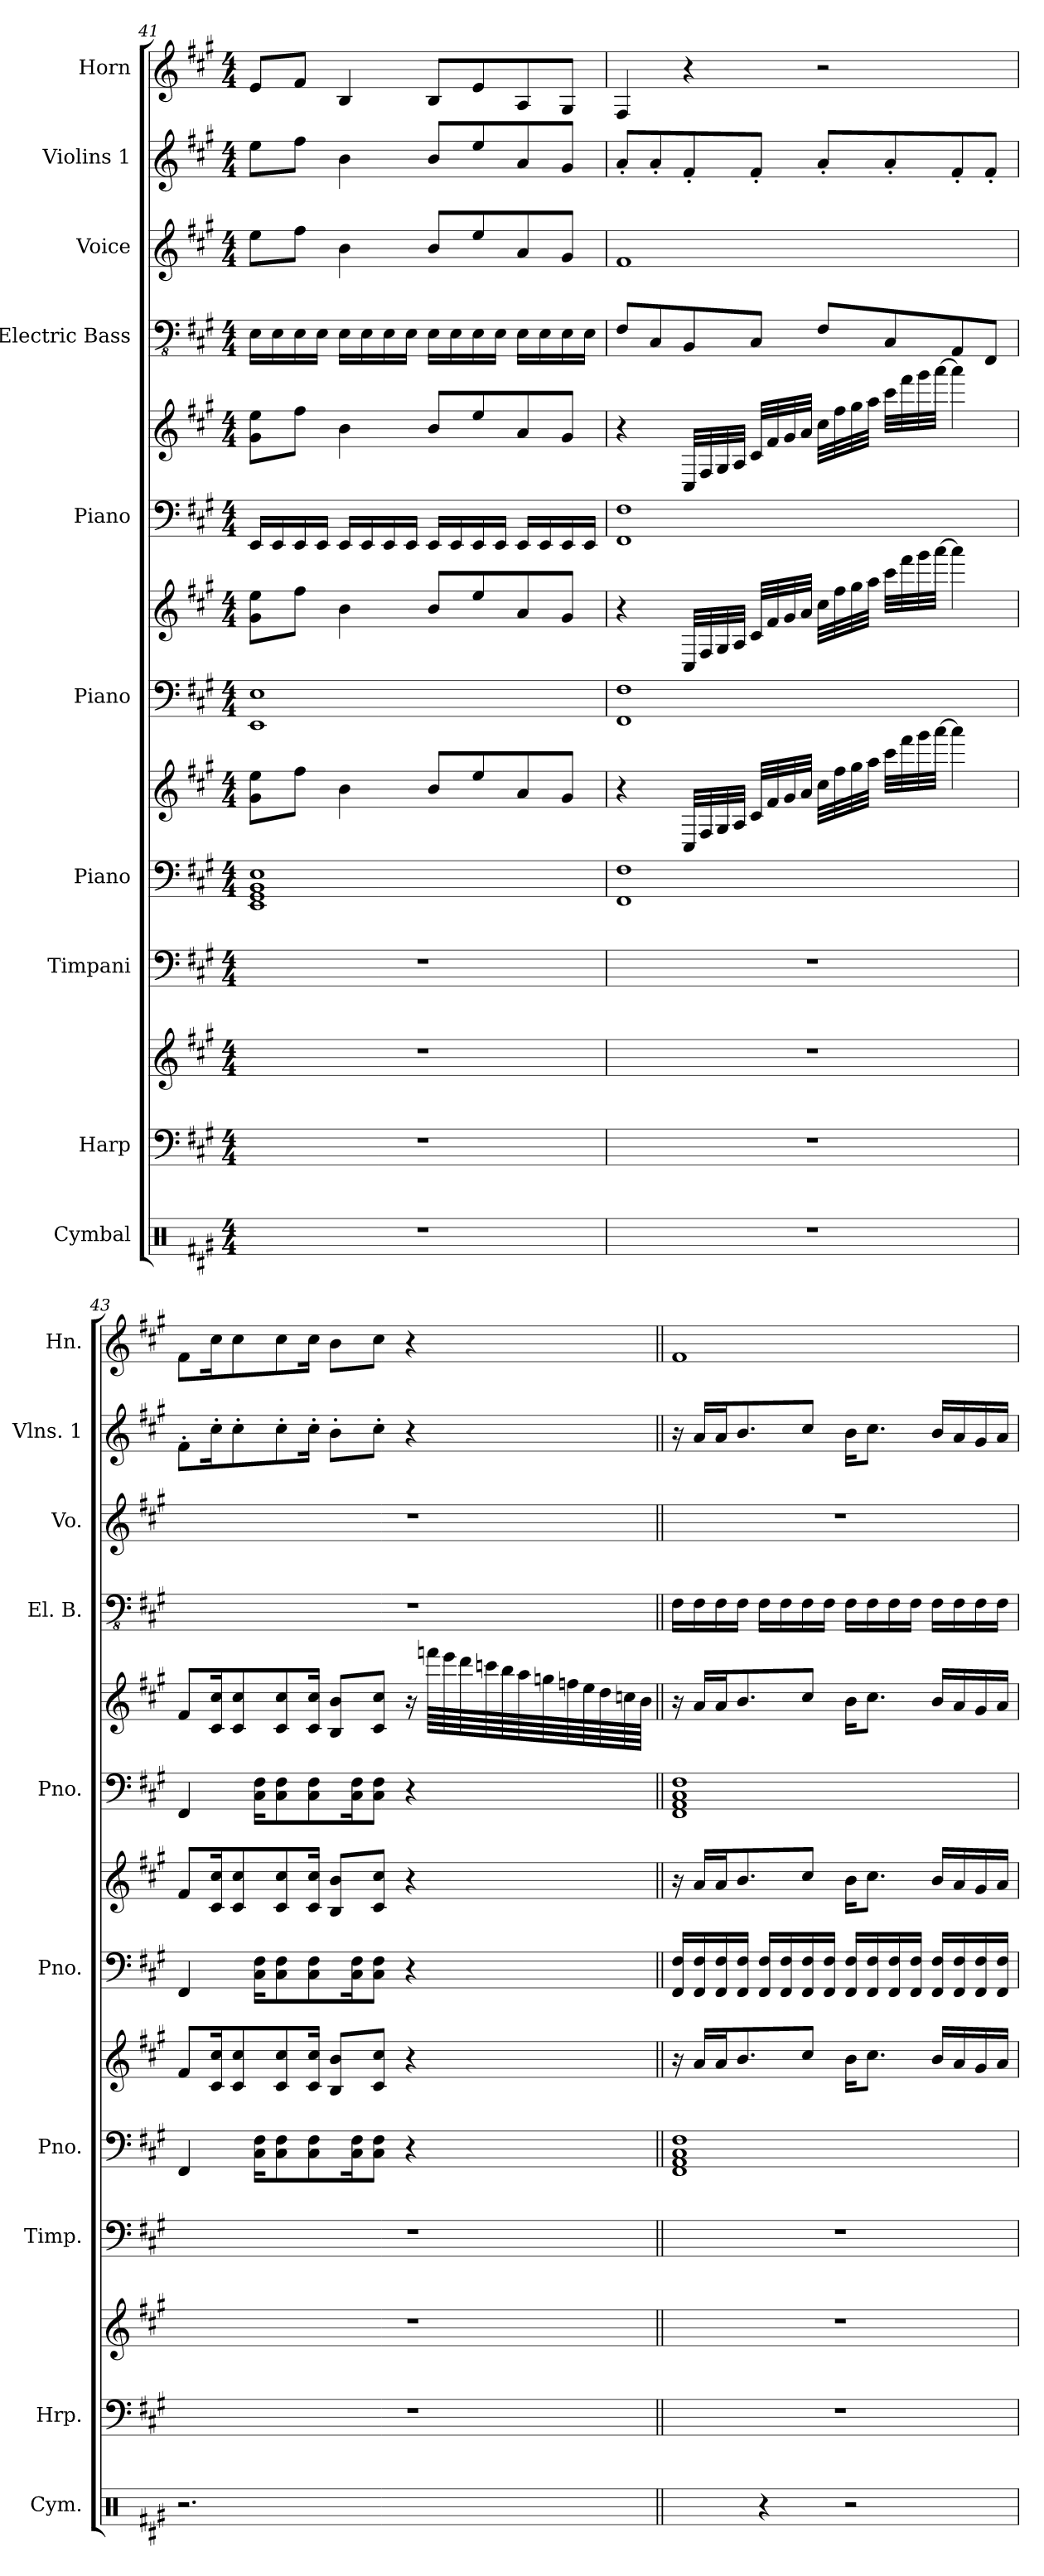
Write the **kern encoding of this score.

**kern	**kern	**kern	**kern	**kern	**kern	**kern	**kern	**kern	**kern	**kern	**kern	**kern	**kern
*part10	*part9	*part9	*part8	*part7	*part7	*part6	*part6	*part5	*part5	*part4	*part3	*part2	*part1
*staff14	*staff13	*staff12	*staff11	*staff10	*staff9	*staff8	*staff7	*staff6	*staff5	*staff4	*staff3	*staff2	*staff1
*I"Cymbal	*I"Harp	*	*I"Timpani	*I"Piano	*	*I"Piano	*	*I"Piano	*	*I"Electric Bass	*I"Voice	*I"Violins 1	*I"Horn
*I'Cym.	*I'Hrp.	*	*I'Timp.	*I'Pno.	*	*I'Pno.	*	*I'Pno.	*	*I'El. B.	*I'Vo.	*I'Vlns. 1	*I'Hn.
*clefX	*clefF4	*clefG2	*clefF4	*clefF4	*clefG2	*clefF4	*clefG2	*clefF4	*clefG2	*clefFv4	*clefG2	*clefG2	*clefG2
*	*	*	*	*	*	*	*	*	*	*	*	*	*ITrd4c7
*k[f#c#g#]	*k[f#c#g#]	*k[f#c#g#]	*k[f#c#g#]	*k[f#c#g#]	*k[f#c#g#]	*k[f#c#g#]	*k[f#c#g#]	*k[f#c#g#]	*k[f#c#g#]	*k[f#c#g#]	*k[f#c#g#]	*k[f#c#g#]	*k[f#c#]
*A:	*A:	*A:	*A:	*A:	*A:	*A:	*A:	*A:	*A:	*A:	*A:	*A:	*D:
*M4/4	*M4/4	*M4/4	*M4/4	*M4/4	*M4/4	*M4/4	*M4/4	*M4/4	*M4/4	*M4/4	*M4/4	*M4/4	*M4/4
=41	=41	=41	=41	=41	=41	=41	=41	=41	=41	=41	=41	=41	=41
1r	1r	1r	1r	1EE 1GG# 1BB 1E	8g#\ 8ee\L	1EE 1E	8g#\ 8ee\L	16EE/LL	8g#\ 8ee\L	16EE\LL	8ee\L	8ee\L	8A/L
.	.	.	.	.	.	.	.	16EE/	.	16EE\	.	.	.
.	.	.	.	.	8ff#\J	.	8ff#\J	16EE/	8ff#\J	16EE\	8ff#\J	8ff#\J	8B/J
.	.	.	.	.	.	.	.	16EE/JJ	.	16EE\JJ	.	.	.
.	.	.	.	.	4b\	.	4b\	16EE/LL	4b\	16EE\LL	4b\	4b\	4E/
.	.	.	.	.	.	.	.	16EE/	.	16EE\	.	.	.
.	.	.	.	.	.	.	.	16EE/	.	16EE\	.	.	.
.	.	.	.	.	.	.	.	16EE/JJ	.	16EE\JJ	.	.	.
.	.	.	.	.	8b/L	.	8b/L	16EE/LL	8b/L	16EE\LL	8b/L	8b/L	8E/L
.	.	.	.	.	.	.	.	16EE/	.	16EE\	.	.	.
.	.	.	.	.	8ee/	.	8ee/	16EE/	8ee/	16EE\	8ee/	8ee/	8A/
.	.	.	.	.	.	.	.	16EE/JJ	.	16EE\JJ	.	.	.
.	.	.	.	.	8a/	.	8a/	16EE/LL	8a/	16EE\LL	8a/	8a/	8D/
.	.	.	.	.	.	.	.	16EE/	.	16EE\	.	.	.
.	.	.	.	.	8g#/J	.	8g#/J	16EE/	8g#/J	16EE\	8g#/J	8g#/J	8C#/J
.	.	.	.	.	.	.	.	16EE/JJ	.	16EE\JJ	.	.	.
!!LO:PB:g=z
=42	=42	=42	=42	=42	=42	=42	=42	=42	=42	=42	=42	=42	=42
1r	1r	1r	1r	1FF# 1F#	4r	1FF# 1F#	4r	1FF# 1F#	4r	8FF#/L	1f#	8a'/L	4BB/
.	.	.	.	.	.	.	.	.	.	8CC#/	.	8a'/	.
.	.	.	.	.	32C#/LLL	.	32C#/LLL	.	32C#/LLL	8BBB/	.	8f#'/	4r
.	.	.	.	.	32F#/	.	32F#/	.	32F#/	.	.	.	.
.	.	.	.	.	32G#/	.	32G#/	.	32G#/	.	.	.	.
.	.	.	.	.	32A/JJJ	.	32A/JJJ	.	32A/JJJ	.	.	.	.
.	.	.	.	.	32c#/LLL	.	32c#/LLL	.	32c#/LLL	8CC#/J	.	8f#'/J	.
.	.	.	.	.	32f#/	.	32f#/	.	32f#/	.	.	.	.
.	.	.	.	.	32g#/	.	32g#/	.	32g#/	.	.	.	.
.	.	.	.	.	32a/JJJ	.	32a/JJJ	.	32a/JJJ	.	.	.	.
.	.	.	.	.	32cc#\LLL	.	32cc#\LLL	.	32cc#\LLL	8FF#/L	.	8a'/L	2r
.	.	.	.	.	32ff#\	.	32ff#\	.	32ff#\	.	.	.	.
.	.	.	.	.	32gg#\	.	32gg#\	.	32gg#\	.	.	.	.
.	.	.	.	.	32aa\JJJ	.	32aa\JJJ	.	32aa\JJJ	.	.	.	.
.	.	.	.	.	32ccc#\LLL	.	32ccc#\LLL	.	32ccc#\LLL	8CC#/	.	8a'/	.
.	.	.	.	.	32fff#\	.	32fff#\	.	32fff#\	.	.	.	.
.	.	.	.	.	32ggg#\	.	32ggg#\	.	32ggg#\	.	.	.	.
.	.	.	.	.	[32aaa\JJJ	.	[32aaa\JJJ	.	[32aaa\JJJ	.	.	.	.
.	.	.	.	.	4aaa\]	.	4aaa\]	.	4aaa\]	8AAA/	.	8f#'/	.
.	.	.	.	.	.	.	.	.	.	8FFF#/J	.	8f#'/J	.
=43	=43	=43	=43	=43	=43	=43	=43	=43	=43	=43	=43	=43	=43
2.r	1r	1r	1r	4FF#/	8f#/L	4FF#/	8f#/L	4FF#/	8f#/L	1r	1r	8f#'\L	8B\L
.	.	.	.	.	16c#/ 16cc#/K	.	16c#/ 16cc#/K	.	16c#/ 16cc#/K	.	.	16cc#'\K	16f#\K
.	.	.	.	.	8c#/ 8cc#/	.	8c#/ 8cc#/	.	8c#/ 8cc#/	.	.	8cc#'\	8f#\
.	.	.	.	16C#\ 16F#\KL	.	16C#\ 16F#\KL	.	16C#\ 16F#\KL	.	.	.	.	.
.	.	.	.	8C#\ 8F#\	8c#/ 8cc#/	8C#\ 8F#\	8c#/ 8cc#/	8C#\ 8F#\	8c#/ 8cc#/	.	.	8cc#'\	8f#\
.	.	.	.	8C#\ 8F#\	16c#/ 16cc#/Jk	8C#\ 8F#\	16c#/ 16cc#/Jk	8C#\ 8F#\	16c#/ 16cc#/Jk	.	.	16cc#'\Jk	16f#\Jk
.	.	.	.	.	8B/ 8b/L	.	8B/ 8b/L	.	8B/ 8b/L	.	.	8b'\L	8e\L
.	.	.	.	16C#\ 16F#\K	.	16C#\ 16F#\K	.	16C#\ 16F#\K	.	.	.	.	.
.	.	.	.	8C#\ 8F#\J	8c#/ 8cc#/J	8C#\ 8F#\J	8c#/ 8cc#/J	8C#\ 8F#\J	8c#/ 8cc#/J	.	.	8cc#'\J	8f#\J
4R\	.	.	.	4r	4r	4r	4r	4r	16r	.	.	4r	4r
.	.	.	.	.	.	.	.	.	64fffn\LLLL	.	.	.	.
.	.	.	.	.	.	.	.	.	64eee\	.	.	.	.
.	.	.	.	.	.	.	.	.	64ddd\	.	.	.	.
.	.	.	.	.	.	.	.	.	64cccn\	.	.	.	.
.	.	.	.	.	.	.	.	.	64bb\	.	.	.	.
.	.	.	.	.	.	.	.	.	64aa\	.	.	.	.
.	.	.	.	.	.	.	.	.	64ggn\	.	.	.	.
.	.	.	.	.	.	.	.	.	64ffn\	.	.	.	.
.	.	.	.	.	.	.	.	.	64ee\	.	.	.	.
.	.	.	.	.	.	.	.	.	64dd\	.	.	.	.
.	.	.	.	.	.	.	.	.	64ccn\	.	.	.	.
.	.	.	.	.	.	.	.	.	64b\JJJJ	.	.	.	.
!!LO:PB:g=z
=44||	=44||	=44||	=44||	=44||	=44||	=44||	=44||	=44||	=44||	=44||	=44||	=44||	=44||
4R\	1r	1r	1r	1FF# 1AA 1C# 1F#	16r	16FF#/ 16F#/LL	16r	1FF# 1AA 1C# 1F#	16r	16FF#\LL	1r	16r	1B
.	.	.	.	.	16a/LL	16FF#/ 16F#/	16a/LL	.	16a/LL	16FF#\	.	16a/LL	.
.	.	.	.	.	16a/J	16FF#/ 16F#/	16a/J	.	16a/J	16FF#\	.	16a/J	.
.	.	.	.	.	8.b/	16FF#/ 16F#/JJ	8.b/	.	8.b/	16FF#\JJ	.	8.b/	.
4r	.	.	.	.	.	16FF#/ 16F#/LL	.	.	.	16FF#\LL	.	.	.
.	.	.	.	.	.	16FF#/ 16F#/	.	.	.	16FF#\	.	.	.
.	.	.	.	.	8cc#/J	16FF#/ 16F#/	8cc#/J	.	8cc#/J	16FF#\	.	8cc#/J	.
.	.	.	.	.	.	16FF#/ 16F#/JJ	.	.	.	16FF#\JJ	.	.	.
2r	.	.	.	.	16b\KL	16FF#/ 16F#/LL	16b\KL	.	16b\KL	16FF#\LL	.	16b\KL	.
.	.	.	.	.	8.cc#\J	16FF#/ 16F#/	8.cc#\J	.	8.cc#\J	16FF#\	.	8.cc#\J	.
.	.	.	.	.	.	16FF#/ 16F#/	.	.	.	16FF#\	.	.	.
.	.	.	.	.	.	16FF#/ 16F#/JJ	.	.	.	16FF#\JJ	.	.	.
.	.	.	.	.	16b/LL	16FF#/ 16F#/LL	16b/LL	.	16b/LL	16FF#\LL	.	16b/LL	.
.	.	.	.	.	16a/	16FF#/ 16F#/	16a/	.	16a/	16FF#\	.	16a/	.
.	.	.	.	.	16g#/	16FF#/ 16F#/	16g#/	.	16g#/	16FF#\	.	16g#/	.
.	.	.	.	.	16a/JJ	16FF#/ 16F#/JJ	16a/JJ	.	16a/JJ	16FF#\JJ	.	16a/JJ	.
=	=	=	=	=	=	=	=	=	=	=	=	=	=
*-	*-	*-	*-	*-	*-	*-	*-	*-	*-	*-	*-	*-	*-
